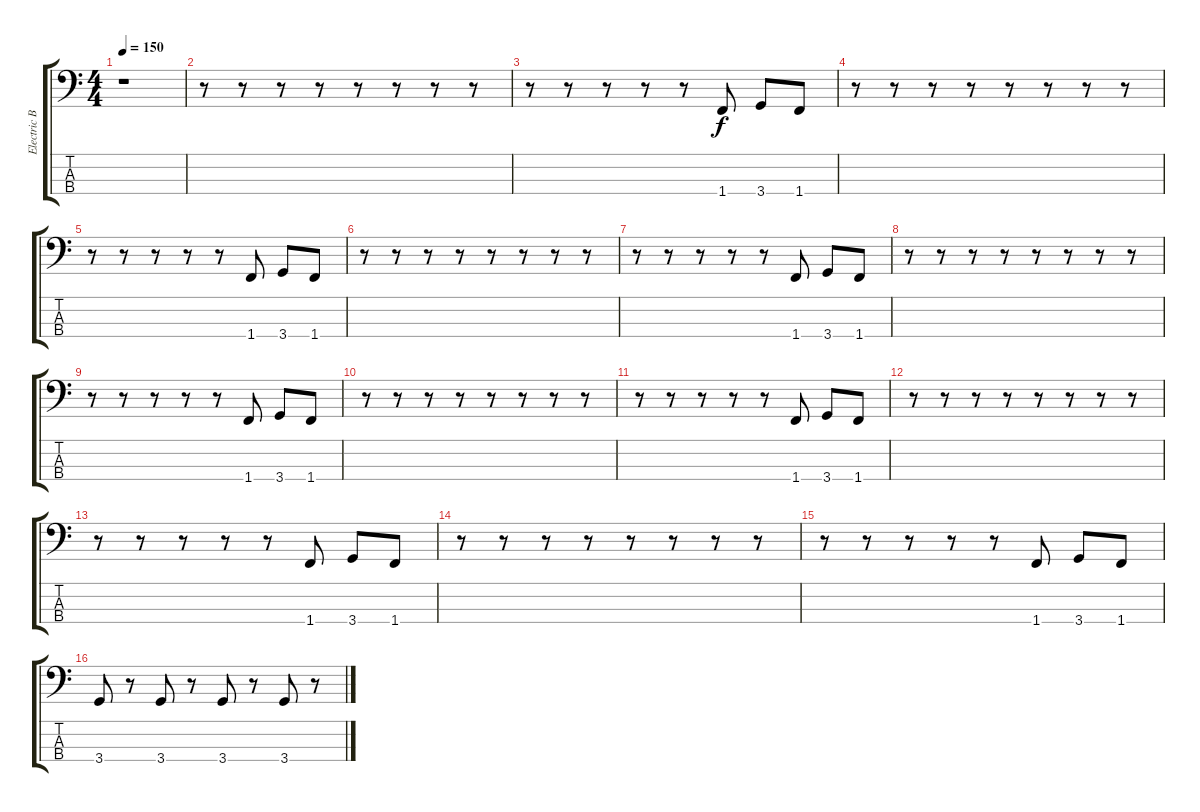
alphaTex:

\track ("Electric Bass" "Electric B") {instrument electricbassfinger}
\staff {score tabs}
\tuning (G2 D2 A1 E1) {hide}
\ts (4 4)
\tempo 150
\clef f4
\ks c
r.1{dy f} |
r.8 r.8 r.8 r.8 r.8 r.8 r.8 r.8 |
r.8 r.8 r.8 r.8 r.8 1.4.8 3.4.8 1.4.8 |
r.8 r.8 r.8 r.8 r.8 r.8 r.8 r.8 |
r.8 r.8 r.8 r.8 r.8 1.4.8 3.4.8 1.4.8 |
r.8 r.8 r.8 r.8 r.8 r.8 r.8 r.8 |
r.8 r.8 r.8 r.8 r.8 1.4.8 3.4.8 1.4.8 |
r.8 r.8 r.8 r.8 r.8 r.8 r.8 r.8 |
r.8 r.8 r.8 r.8 r.8 1.4.8 3.4.8 1.4.8 |
r.8 r.8 r.8 r.8 r.8 r.8 r.8 r.8 |
r.8 r.8 r.8 r.8 r.8 1.4.8 3.4.8 1.4.8 |
r.8 r.8 r.8 r.8 r.8 r.8 r.8 r.8 |
r.8 r.8 r.8 r.8 r.8 1.4.8 3.4.8 1.4.8 |
r.8 r.8 r.8 r.8 r.8 r.8 r.8 r.8 |
r.8 r.8 r.8 r.8 r.8 1.4.8 3.4.8 1.4.8 |
3.4.8 r.8 3.4.8 r.8 3.4.8 r.8 3.4.8 r.8
